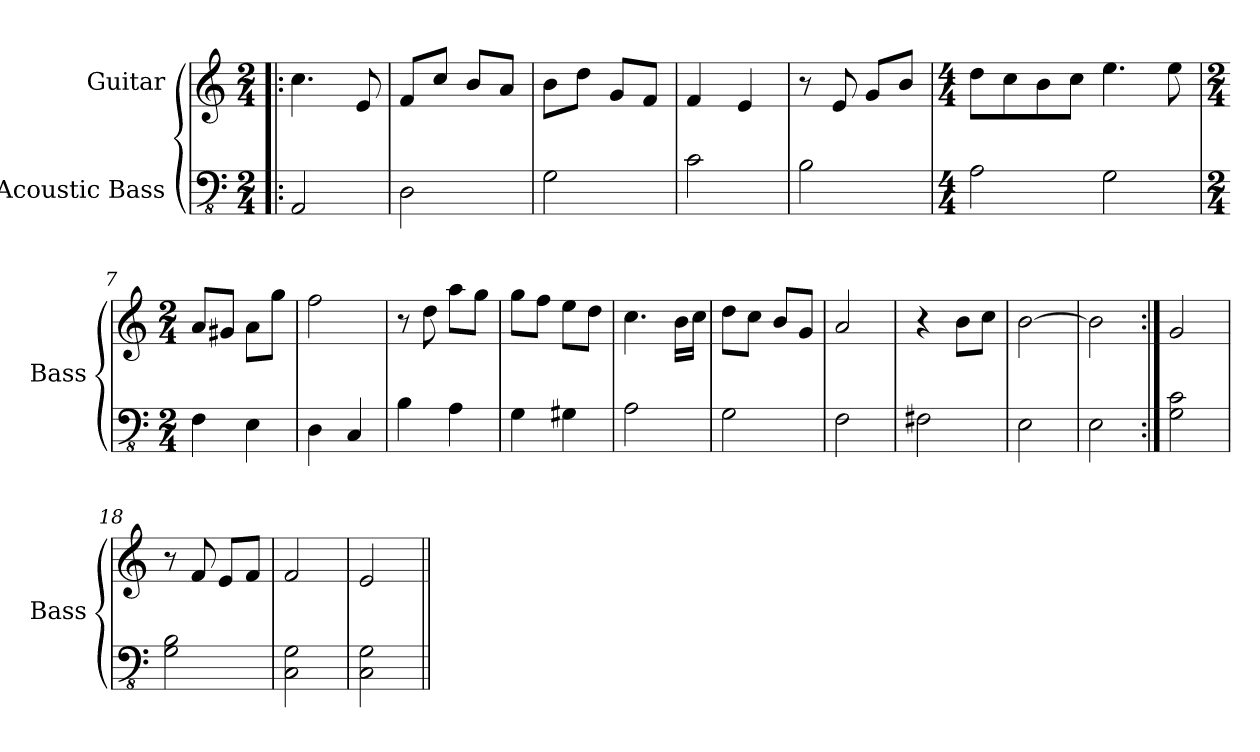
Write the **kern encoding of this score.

**kern	**kern
*part2	*part1
*staff2	*staff1
*I"Acoustic Bass	*I"Guitar
*I'Bass	*
*clefFv4	*clefG2
*k[]	*k[]
*M2/4	*M2/4
=1!|:	=1!|:
2AAA/	4.cc\
.	8e/
=2	=2
2DD\	8f/L
.	8cc/J
.	8b/L
.	8a/J
=3	=3
2GG\	8b\L
.	8dd\J
.	8g/L
.	8f/J
!!LO:LB:g=z
=4	=4
2C\	4f/
.	4e/
=5	=5
2BB\	8r
.	8e/
.	8g/L
.	8b/J
!!LO:LB:g=z
=6	=6
*M4/4	*M4/4
2AA\	8dd\L
.	8cc\
.	8b\
.	8cc\J
2GG\	4.ee\
.	8ee\
=7	=7
*M2/4	*M2/4
4FF\	8a/L
.	8g#X/J
4EE\	8a\L
.	8gg\J
!!LO:LB:g=z
=8	=8
4DD\	2ff\
4CC/	.
=9	=9
4BB\	8r
.	8dd\
4AA\	8aa\L
.	8gg\J
=10	=10
4GG\	8gg\L
.	8ff\J
4GG#X\	8ee\L
.	8dd\J
!!LO:LB:g=z
=11	=11
2AA\	4.cc\
.	16b\LL
.	16cc\JJ
=12	=12
2GG\	8dd\L
.	8cc\J
.	8b/L
.	8g/J
=13	=13
2FF\	2a/
=14	=14
2FF#X\	4r
.	8b\L
.	8cc\J
!!LO:PB:g=z
=15	=15
2EE\	[2b\
=16	=16
2EE\	2b\]
=17:|!	=17:|!
2GG\ 2C\	2g/
=18	=18
2GG\ 2BB\	8r
.	8f/
.	8e/L
.	8f/J
=19	=19
2CC\ 2GG\	2f/
=20	=20
2CC\ 2GG\	2e/
=||	=||
*-	*-
